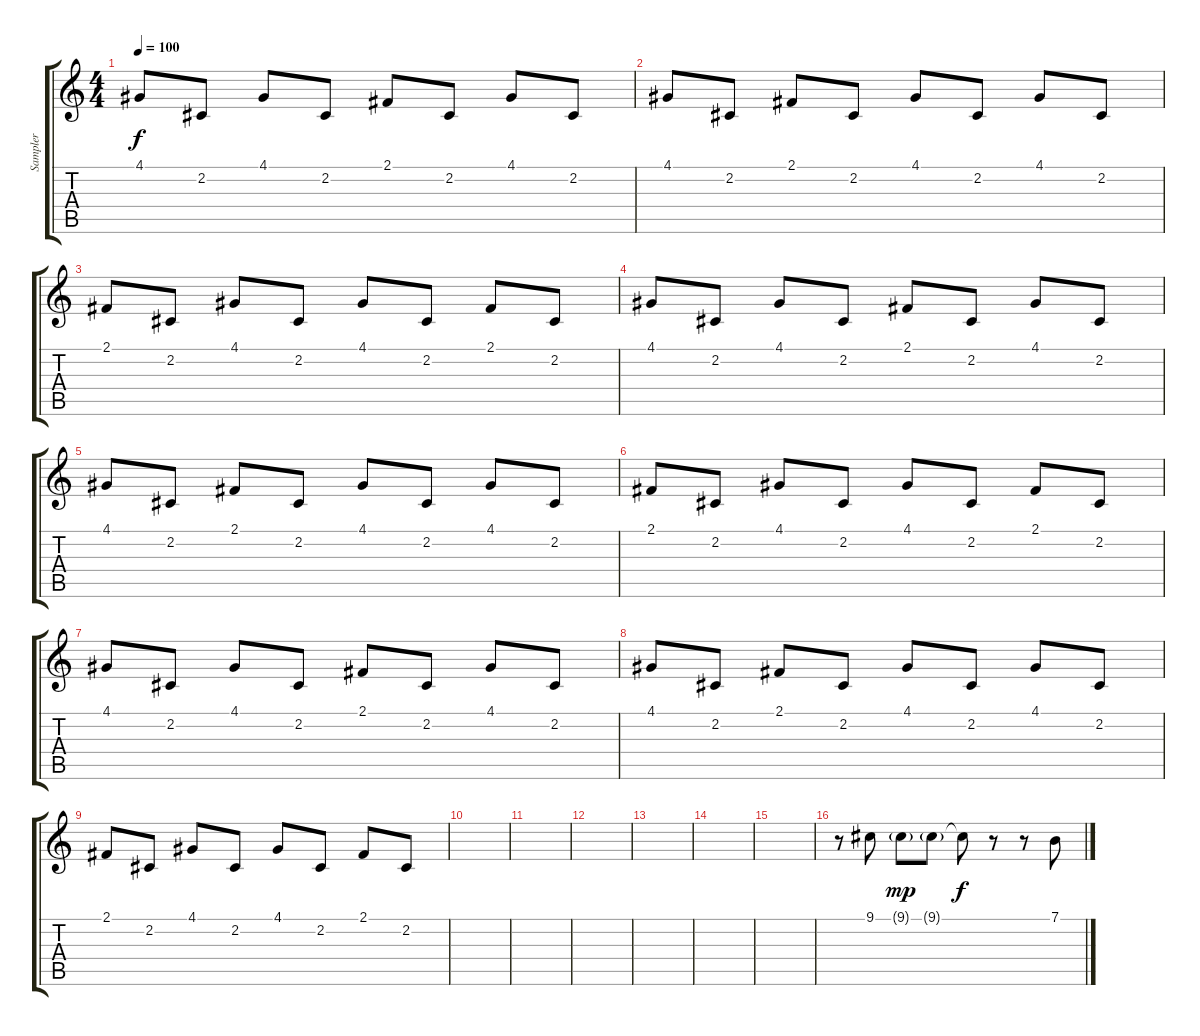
\track ("Sampler" "Sampler") {instrument lead5charang}
\staff {score tabs}
\tuning (E4 B3 G3 D3 A2 E2) {hide}
\ts (4 4)
\tempo 100
\clef g2
\ks c
4.1.8{dy f volume 4 instrument lead5charang} 2.2.8 4.1.8{volume 6} 2.2.8 2.1.8 2.2.8{volume 8} 4.1.8 2.2.8{volume 10} |
4.1.8 2.2.8 2.1.8{volume 11} 2.2.8 4.1.8{volume 12} 2.2.8 4.1.8 2.2.8 |
2.1.8{volume 13} 2.2.8 4.1.8 2.2.8{volume 15} 4.1.8 2.2.8 2.1.8{volume 16} 2.2.8 |
4.1.8 2.2.8 4.1.8 2.2.8 2.1.8 2.2.8 4.1.8 2.2.8 |
4.1.8 2.2.8 2.1.8 2.2.8 4.1.8 2.2.8 4.1.8 2.2.8 |
2.1.8 2.2.8 4.1.8 2.2.8 4.1.8 2.2.8 2.1.8 2.2.8 |
4.1.8 2.2.8 4.1.8 2.2.8 2.1.8 2.2.8 4.1.8 2.2.8 |
4.1.8 2.2.8 2.1.8 2.2.8 4.1.8 2.2.8 4.1.8 2.2.8 |
2.1.8 2.2.8 4.1.8 2.2.8 4.1.8 2.2.8 2.1.8 2.2.8 |
|
|
|
|
|
|
r.8 9.1.8{instrument fx1rain} 9.1{g}.8{dy mp} 9.1{g}.8 9.1{t}.8{dy f} r.8 r.8 7.1.8
